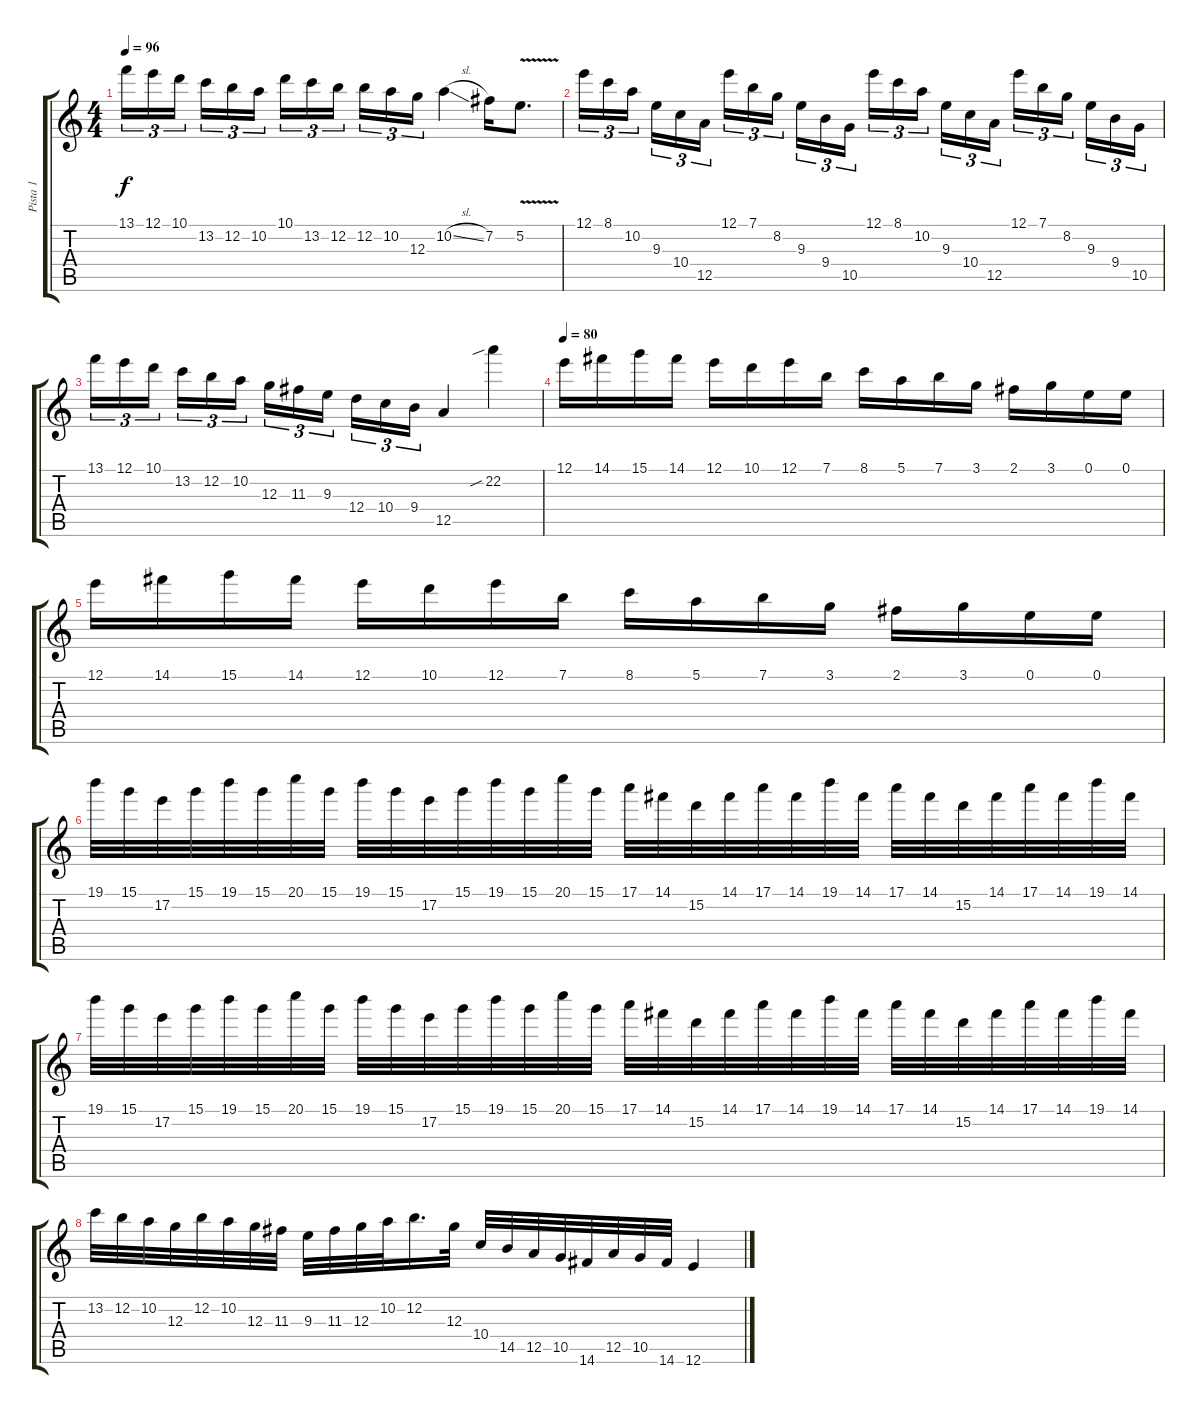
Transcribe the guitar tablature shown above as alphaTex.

\track ("Pista 1" "Pista 1") {instrument overdrivenguitar}
\staff {score tabs}
\tuning (E4 B3 G3 D3 A2 E2) {hide}
\ts (4 4)
\tempo 96
\clef g2
\ks c
13.1.16{tu (3 2) dy f} 12.1.16{tu (3 2)} 10.1.16{tu (3 2) beam splitsecondary} 13.2.16{tu (3 2)} 12.2.16{tu (3 2)} 10.2.16{tu (3 2)} 10.1.16{tu (3 2)} 13.2.16{tu (3 2)} 12.2.16{tu (3 2) beam splitsecondary} 12.2.16{tu (3 2)} 10.2.16{tu (3 2)} 12.3.16{tu (3 2)} 10.2{sl}.4 7.2.16 5.2{v}.8{d} |
12.1.16{tu (3 2)} 8.1.16{tu (3 2)} 10.2.16{tu (3 2) beam splitsecondary} 9.3.16{tu (3 2)} 10.4.16{tu (3 2)} 12.5.16{tu (3 2)} 12.1.16{tu (3 2)} 7.1.16{tu (3 2)} 8.2.16{tu (3 2) beam splitsecondary} 9.3.16{tu (3 2)} 9.4.16{tu (3 2)} 10.5.16{tu (3 2)} 12.1.16{tu (3 2)} 8.1.16{tu (3 2)} 10.2.16{tu (3 2) beam splitsecondary} 9.3.16{tu (3 2)} 10.4.16{tu (3 2)} 12.5.16{tu (3 2)} 12.1.16{tu (3 2)} 7.1.16{tu (3 2)} 8.2.16{tu (3 2) beam splitsecondary} 9.3.16{tu (3 2)} 9.4.16{tu (3 2)} 10.5.16{tu (3 2)} |
13.1.16{tu (3 2)} 12.1.16{tu (3 2)} 10.1.16{tu (3 2) beam splitsecondary} 13.2.16{tu (3 2)} 12.2.16{tu (3 2)} 10.2.16{tu (3 2)} 12.3.16{tu (3 2)} 11.3.16{tu (3 2)} 9.3.16{tu (3 2) beam splitsecondary} 12.4.16{tu (3 2)} 10.4.16{tu (3 2)} 9.4.16{tu (3 2)} 12.5.4 22.2{sib}.4 |
\tempo 80
12.1.16 14.1.16 15.1.16 14.1.16 12.1.16 10.1.16 12.1.16 7.1.16 8.1.16 5.1.16 7.1.16 3.1.16 2.1.16 3.1.16 0.1.16 0.1.16 |
12.1.16 14.1.16 15.1.16 14.1.16 12.1.16 10.1.16 12.1.16 7.1.16 8.1.16 5.1.16 7.1.16 3.1.16 2.1.16 3.1.16 0.1.16 0.1.16 |
19.1.32 15.1.32 17.2.32 15.1.32 19.1.32 15.1.32 20.1.32 15.1.32 19.1.32 15.1.32 17.2.32 15.1.32 19.1.32 15.1.32 20.1.32 15.1.32 17.1.32 14.1.32 15.2.32 14.1.32 17.1.32 14.1.32 19.1.32 14.1.32 17.1.32 14.1.32 15.2.32 14.1.32 17.1.32 14.1.32 19.1.32 14.1.32 |
19.1.32 15.1.32 17.2.32 15.1.32 19.1.32 15.1.32 20.1.32 15.1.32 19.1.32 15.1.32 17.2.32 15.1.32 19.1.32 15.1.32 20.1.32 15.1.32 17.1.32 14.1.32 15.2.32 14.1.32 17.1.32 14.1.32 19.1.32 14.1.32 17.1.32 14.1.32 15.2.32 14.1.32 17.1.32 14.1.32 19.1.32 14.1.32 |
13.2.32 12.2.32 10.2.32 12.3.32 12.2.32 10.2.32 12.3.32 11.3.32 9.3.32 11.3.32 12.3.32 10.2.32 12.2.16{d} 12.3.32 10.4.32 14.5.32 12.5.32 10.5.32 14.6.32 12.5.32 10.5.32 14.6.32 12.6.4
